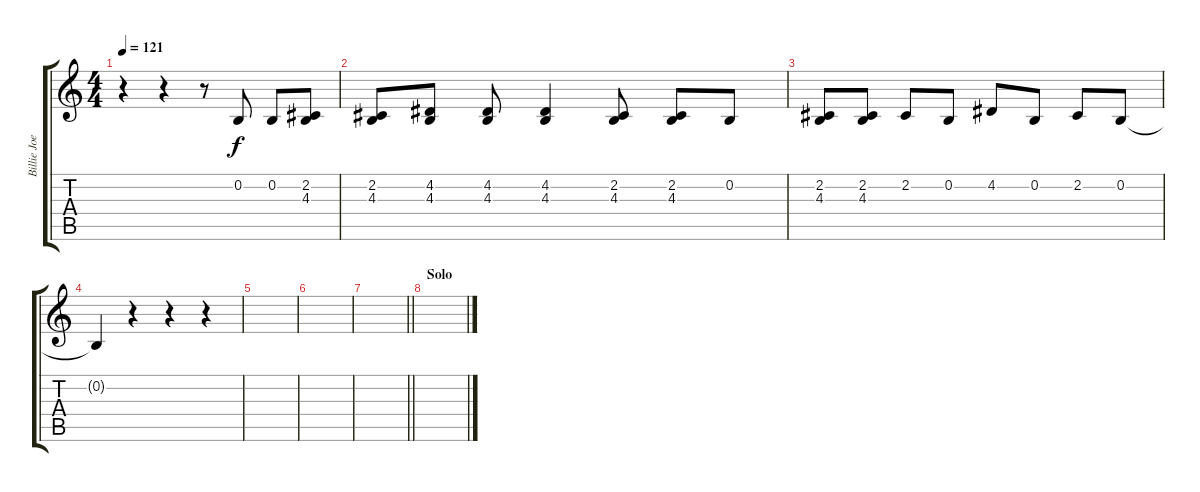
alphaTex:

\track ("Billie Joe Armstrong - Vocals" "Billie Joe") {instrument altosax}
\staff {score tabs}
\tuning (E4 B3 G3 D3 A2 E2) {hide}
\ts (4 4)
\tempo 121
\clef g2
\ks c
r.4{dy f} r.4 r.8 0.2.8 0.2.8 (2.2 4.3).8 |
(2.2 4.3).8 (4.2 4.3).8 (4.2 4.3).8 (4.2 4.3).4 (2.2 4.3).8 (2.2 4.3).8 0.2.8 |
(2.2 4.3).8 (2.2 4.3).8 2.2.8 0.2.8 4.2.8 0.2.8 2.2.8 0.2.8 |
0.2{t}.4 r.4 r.4 r.4 |
|
|
\barLineRight lightlight
|
\section ("" "Solo")
